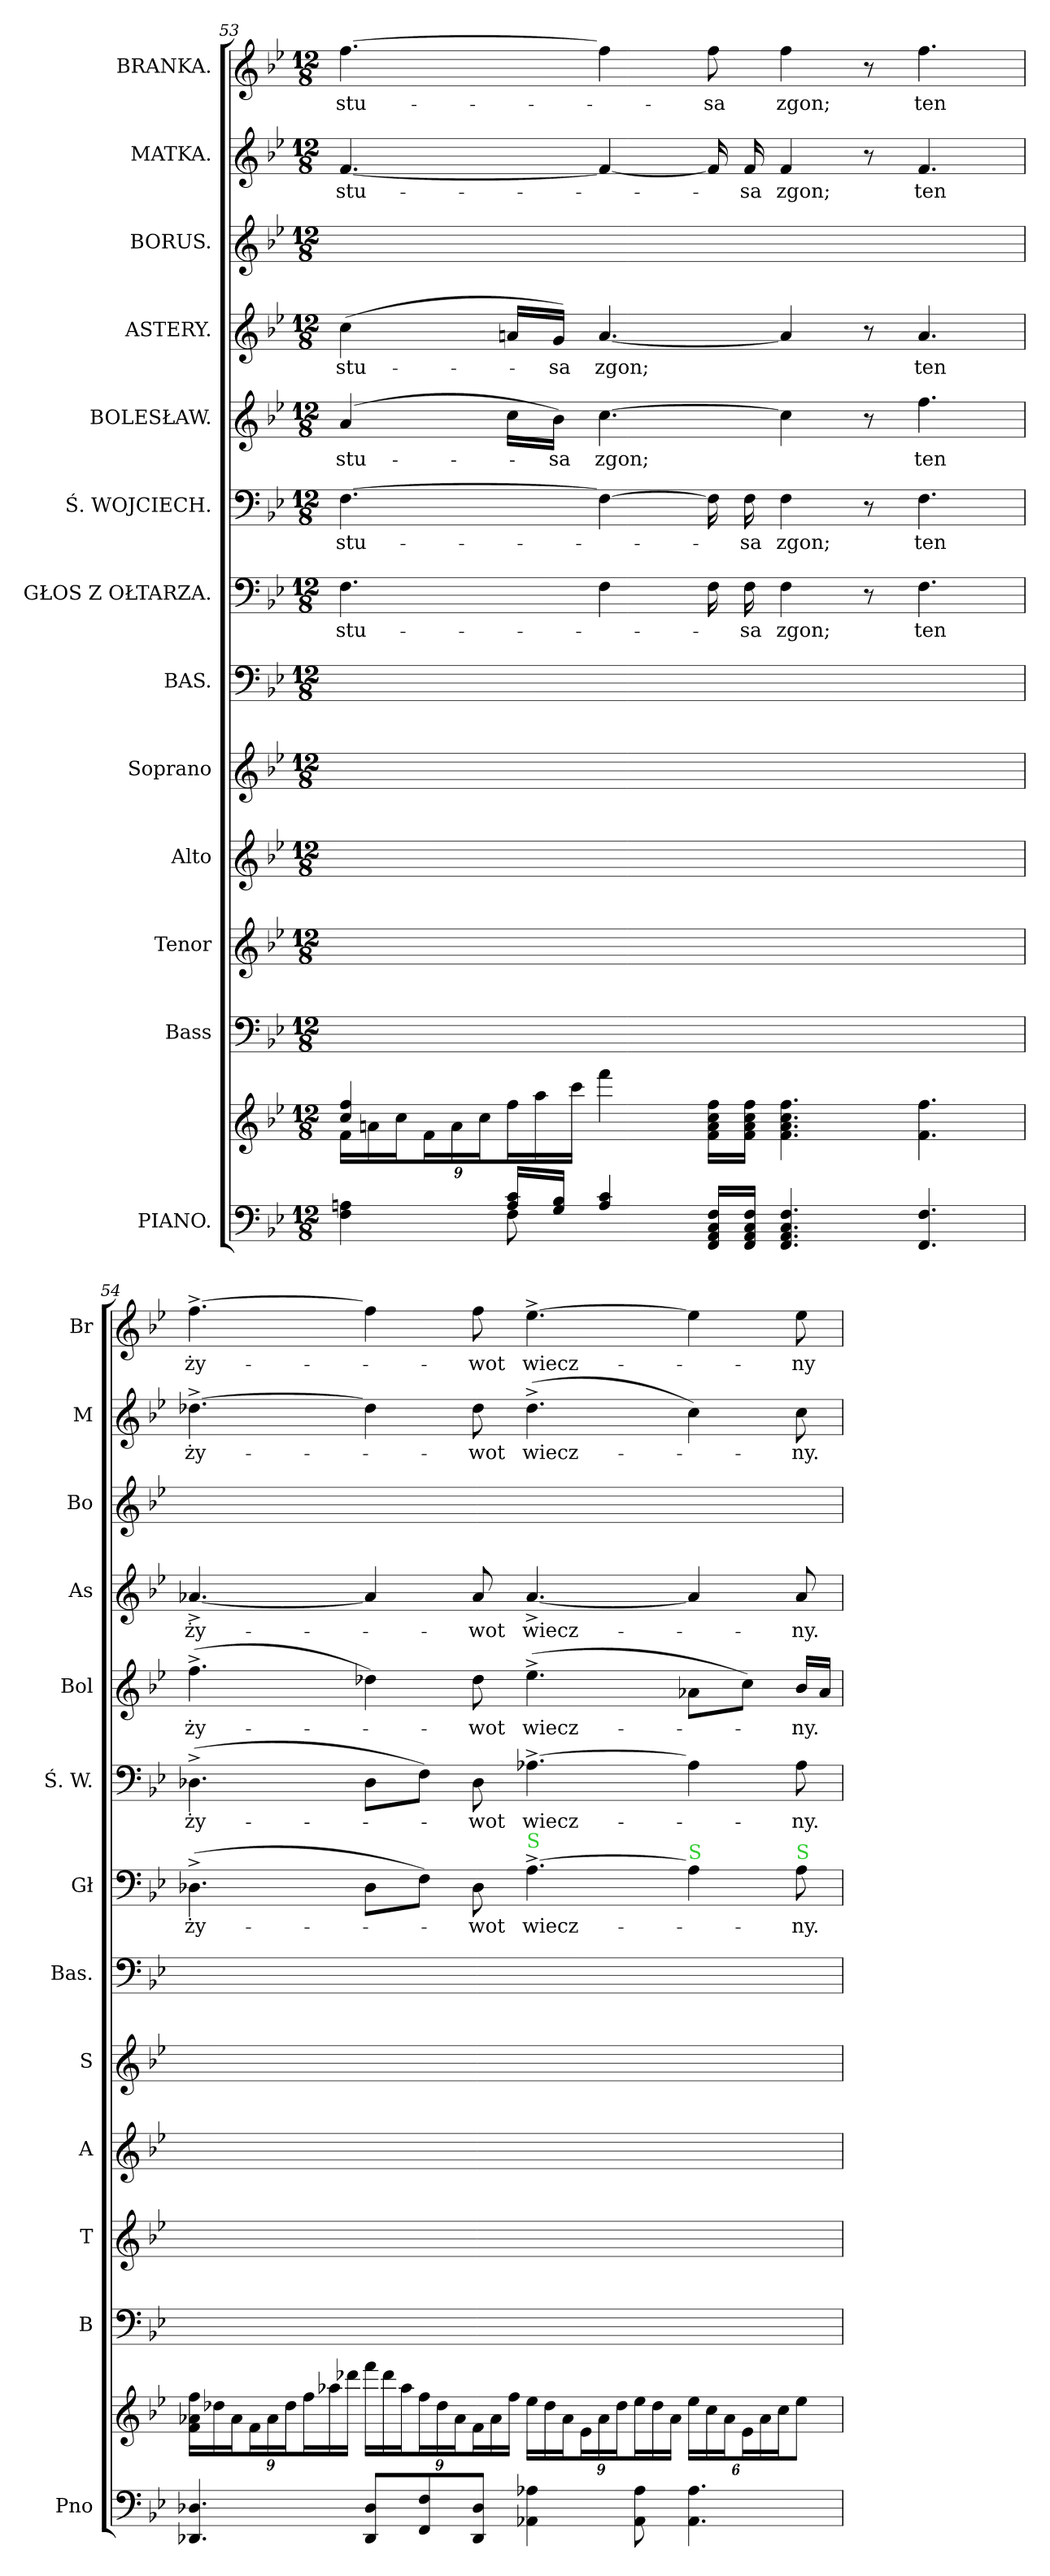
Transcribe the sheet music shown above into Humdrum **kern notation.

**kern	**kern	**kern	**kern	**kern	**kern	**kern	**kern	**text	**kern	**text	**kern	**text	**kern	**text	**kern	**kern	**text	**kern	**text
*part13	*part13	*part12	*part11	*part10	*part9	*part8	*part7	*part7	*part6	*part6	*part5	*part5	*part4	*part4	*part3	*part2	*part2	*part1	*part1
*staff14	*staff13	*staff12	*staff11	*staff10	*staff9	*staff8	*staff7	*staff7	*staff6	*staff6	*staff5	*staff5	*staff4	*staff4	*staff3	*staff2	*staff2	*staff1	*staff1
*I"PIANO.	*	*I"Bass	*I"Tenor	*I"Alto	*I"Soprano	*I"BAS.	*I"GŁOS Z OŁTARZA.	*	*I"Ś. WOJCIECH.	*	*I"BOLESŁAW.	*	*I"ASTERY.	*	*I"BORUS.	*I"MATKA.	*	*I"BRANKA.	*
*I'Pno	*	*I'B	*I'T	*I'A	*I'S	*I'Bas.	*I'Gł	*	*I'Ś. W.	*	*I'Bol	*	*I'As	*	*I'Bo	*I'M	*	*I'Br	*
*clefF4	*clefG2	*clefF4	*clefG2	*clefG2	*clefG2	*clefF4	*clefF4	*	*clefF4	*	*clefG2	*	*clefG2	*	*clefG2	*clefG2	*	*clefG2	*
*	*	*	*ITrd8c12	*	*	*	*	*	*	*	*ITrd8c12	*	*	*	*ITrd8c12	*	*	*	*
*k[b-e-]	*k[b-e-]	*k[b-e-]	*k[b-e-]	*k[b-e-]	*k[b-e-]	*k[b-e-]	*k[b-e-]	*	*k[b-e-]	*	*k[b-e-]	*	*k[b-e-]	*	*k[b-e-]	*k[b-e-]	*	*k[b-e-]	*
*M12/8	*M12/8	*M12/8	*M12/8	*M12/8	*M12/8	*M12/8	*M12/8	*	*M12/8	*	*M12/8	*	*M12/8	*	*M12/8	*M12/8	*	*M12/8	*
=53	=53	=53	=53	=53	=53	=53	=53	=53	=53	=53	=53	=53	=53	=53	=53	=53	=53	=53	=53
*^	*^	*	*	*	*	*	*	*	*	*	*	*	*	*	*	*	*	*	*
4ryy	4F\ 4An\	4cc/ 4ff/	24f\LL	1.ryy	1.ryy	1.ryy	1.ryy	1.ryy	4.F\	-stu-	[4.F\	-stu-	(4A/	-stu-	(4cc\	-stu-	1.ryy	[4.f/	-stu-	[4.ff\	-stu-
.	.	.	24an\	.	.	.	.	.	.	.	.	.	.	.	.	.	.	.	.	.	.
.	.	.	24cc\J	.	.	.	.	.	.	.	.	.	.	.	.	.	.	.	.	.	.
.	.	.	24f\L	.	.	.	.	.	.	.	.	.	.	.	.	.	.	.	.	.	.
.	.	.	24a\	.	.	.	.	.	.	.	.	.	.	.	.	.	.	.	.	.	.
.	.	.	24cc\J	.	.	.	.	.	.	.	.	.	.	.	.	.	.	.	.	.	.
16A/ 16c/LL	8F\	8ryy	24ff\L	.	.	.	.	.	.	.	.	.	16c\LL	.	16an/LL	.	.	.	.	.	.
.	.	.	24aa\	.	.	.	.	.	.	.	.	.	.	.	.	.	.	.	.	.	.
16G/ 16B-/JJ	.	.	.	.	.	.	.	.	.	.	.	.	16B-\JJ)	-sa	16g/JJ)	-sa	.	.	.	.	.
.	.	.	24ccc\JJ	.	.	.	.	.	.	.	.	.	.	.	.	.	.	.	.	.	.
4A/ 4c/	8ryy	4fff\	8ryy	.	.	.	.	.	4F\	.	4F\_	.	[4.c\	zgon;	[4.a/	zgon;	.	4f/_	.	4ff\]	.
.	1ryy	.	1ryy	.	.	.	.	.	.	.	.	.	.	.	.	.	.	.	.	.	.
16FF/ 16AA/ 16C/ 16F/LL	.	16f\ 16a\ 16cc\ 16ff\LL	.	.	.	.	.	.	16F\	.	16F\]	.	.	.	.	.	.	16f/]	.	8ff\	-sa
16FF/ 16AA/ 16C/ 16F/JJ	.	16f\ 16a\ 16cc\ 16ff\JJ	.	.	.	.	.	.	16F\	-sa	16F\	-sa	.	.	.	.	.	16f/	-sa	.	.
4.FF/ 4.AA/ 4.C/ 4.F/	.	4.f\ 4.a\ 4.cc\ 4.ff\	.	.	.	.	.	.	4F\	zgon;	4F\	zgon;	4c\]	.	4a/]	.	.	4f/	zgon;	4ff\	zgon;
.	.	.	.	.	.	.	.	.	8r	.	8r	.	8r	.	8r	.	.	8r	.	8r	.
4.FF/ 4.F/	.	4.f\ 4.ff\	.	.	.	.	.	.	4.F\	ten	4.F\	ten	4.f\	ten	4.a/	ten	.	4.f/	ten	4.ff\	ten
*v	*v	*	*	*	*	*	*	*	*	*	*	*	*	*	*	*	*	*	*	*	*
*	*v	*v	*	*	*	*	*	*	*	*	*	*	*	*	*	*	*	*	*	*
=54	=54	=54	=54	=54	=54	=54	=54	=54	=54	=54	=54	=54	=54	=54	=54	=54	=54	=54	=54
4.DD-X/ 4.D-X/	24f\ 24a-X\ 24ff\LL	1.ryy	1.ryy	1.ryy	1.ryy	1.ryy	(4.D-X^\	ży-	(4.D-X^\	ży-	(4.f^\	ży-	[4.a-X^/	ży-	1.ryy	[4.dd-X^\	ży-	[4.ff^\	ży-
.	24dd-X\	.	.	.	.	.	.	.	.	.	.	.	.	.	.	.	.	.	.
.	24a-\J	.	.	.	.	.	.	.	.	.	.	.	.	.	.	.	.	.	.
.	24f\L	.	.	.	.	.	.	.	.	.	.	.	.	.	.	.	.	.	.
.	24a-\	.	.	.	.	.	.	.	.	.	.	.	.	.	.	.	.	.	.
.	24dd-\J	.	.	.	.	.	.	.	.	.	.	.	.	.	.	.	.	.	.
.	24ff\L	.	.	.	.	.	.	.	.	.	.	.	.	.	.	.	.	.	.
.	24aa-X\	.	.	.	.	.	.	.	.	.	.	.	.	.	.	.	.	.	.
.	24ddd-X\JJ	.	.	.	.	.	.	.	.	.	.	.	.	.	.	.	.	.	.
8DD-/ 8D-/L	24fff\LL	.	.	.	.	.	8D-\L	.	8D-\L	.	4d-X\)	.	4a-/]	.	.	4dd-\]	.	4ff\]	.
.	24ddd-\	.	.	.	.	.	.	.	.	.	.	.	.	.	.	.	.	.	.
.	24aa-\J	.	.	.	.	.	.	.	.	.	.	.	.	.	.	.	.	.	.
8FF/ 8F/	24ff\L	.	.	.	.	.	8F\J)	.	8F\J)	.	.	.	.	.	.	.	.	.	.
.	24dd-\	.	.	.	.	.	.	.	.	.	.	.	.	.	.	.	.	.	.
.	24a-\J	.	.	.	.	.	.	.	.	.	.	.	.	.	.	.	.	.	.
8DD-/ 8D-/J	24f\L	.	.	.	.	.	8D-\	-wot	8D-\	-wot	8d-\	-wot	8a-/	-wot	.	8dd-\	-wot	8ff\	-wot
.	24a-\	.	.	.	.	.	.	.	.	.	.	.	.	.	.	.	.	.	.
.	24ff\JJ	.	.	.	.	.	.	.	.	.	.	.	.	.	.	.	.	.	.
!	!	!	!	!	!	!	!LO:TX:a:color=limegreen:t=S	!	!	!	!	!	!	!	!	!	!	!	!
4AA-X\ 4A-X\	24ee-\LL	.	.	.	.	.	[4.A^\	wiecz-	[4.A-X^\	wiecz-	(4.e-^\	wiecz-	[4.a-^/	wiecz-	.	(4.dd-^\	wiecz-	[4.ee-^\	wiecz-
.	24dd-\	.	.	.	.	.	.	.	.	.	.	.	.	.	.	.	.	.	.
.	24a-\J	.	.	.	.	.	.	.	.	.	.	.	.	.	.	.	.	.	.
.	24e-\L	.	.	.	.	.	.	.	.	.	.	.	.	.	.	.	.	.	.
.	24a-\	.	.	.	.	.	.	.	.	.	.	.	.	.	.	.	.	.	.
.	24dd-\J	.	.	.	.	.	.	.	.	.	.	.	.	.	.	.	.	.	.
8AA-\ 8A-\	24ee-\L	.	.	.	.	.	.	.	.	.	.	.	.	.	.	.	.	.	.
.	24dd-\	.	.	.	.	.	.	.	.	.	.	.	.	.	.	.	.	.	.
.	24a-\JJ	.	.	.	.	.	.	.	.	.	.	.	.	.	.	.	.	.	.
!	!	!	!	!	!	!	!LO:TX:a:color=limegreen:t=S	!	!	!	!	!	!	!	!	!	!	!	!
4.AA-\ 4.A-\	24ee-\LL	.	.	.	.	.	4A\]	.	4A-\]	.	8A-X\L	.	4a-/]	.	.	4cc\)	.	4ee-\]	.
.	24cc\	.	.	.	.	.	.	.	.	.	.	.	.	.	.	.	.	.	.
.	24a-\J	.	.	.	.	.	.	.	.	.	.	.	.	.	.	.	.	.	.
.	24e-\L	.	.	.	.	.	.	.	.	.	8c\J)	.	.	.	.	.	.	.	.
.	24a-\	.	.	.	.	.	.	.	.	.	.	.	.	.	.	.	.	.	.
.	24cc\J	.	.	.	.	.	.	.	.	.	.	.	.	.	.	.	.	.	.
!	!	!	!	!	!	!	!LO:TX:a:color=limegreen:t=S	!	!	!	!	!	!	!	!	!	!	!	!
.	8ee-\J	.	.	.	.	.	8A\	-ny.	8A-\	-ny.	16B-/LL	-ny.	8a-/	-ny.	.	8cc\	-ny.	8ee-\	-ny
.	.	.	.	.	.	.	.	.	.	.	16A-/JJ	.	.	.	.	.	.	.	.
=	=	=	=	=	=	=	=	=	=	=	=	=	=	=	=	=	=	=	=
*-	*-	*-	*-	*-	*-	*-	*-	*-	*-	*-	*-	*-	*-	*-	*-	*-	*-	*-	*-
